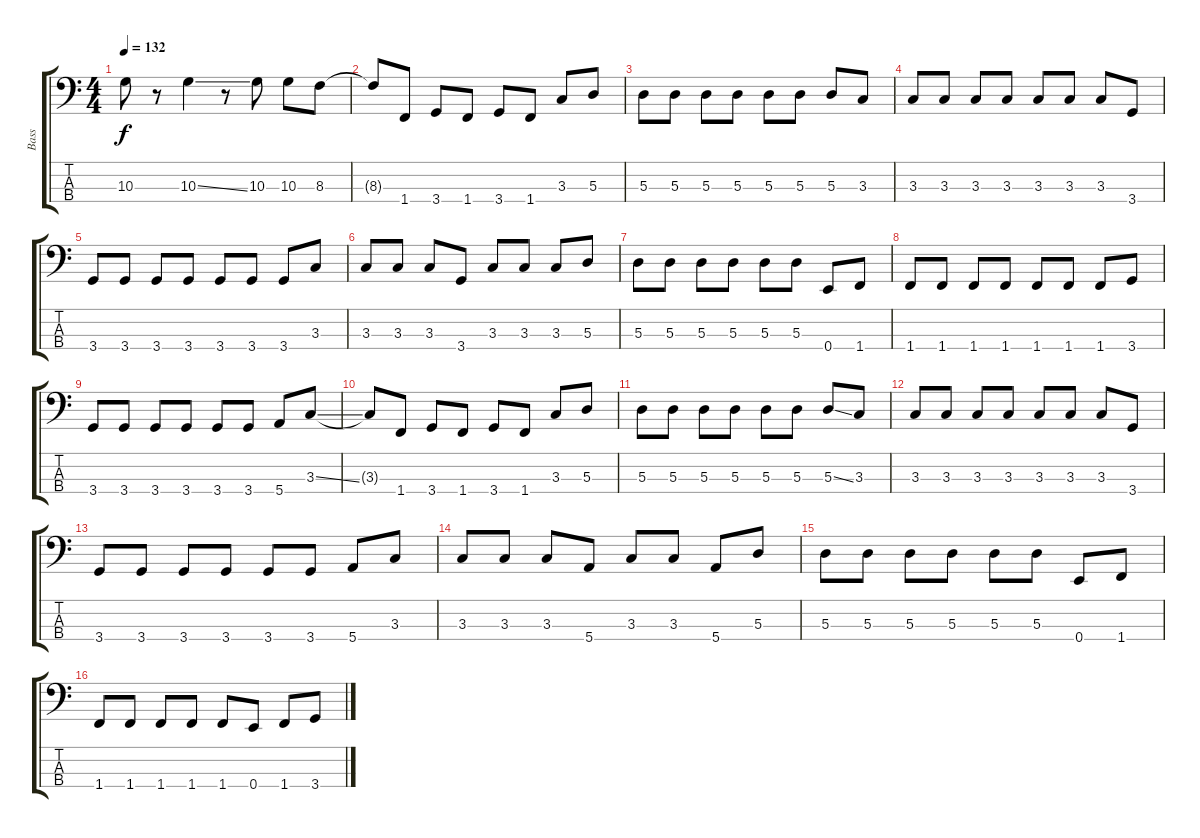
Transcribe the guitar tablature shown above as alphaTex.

\track ("Bass" "Bass") {instrument electricbassfinger}
\staff {score tabs}
\tuning (G2 D2 A1 E1) {hide}
\ts (4 4)
\tempo 132
\clef f4
\ks c
10.3.8{dy f} r.8 10.3{ss}.4 r.8 10.3.8 10.3.8 8.3.8 |
8.3{t}.8 1.4.8 3.4.8 1.4.8 3.4.8 1.4.8 3.3.8 5.3.8 |
5.3.8 5.3.8 5.3.8 5.3.8 5.3.8 5.3.8 5.3.8 3.3.8 |
3.3.8 3.3.8 3.3.8 3.3.8 3.3.8 3.3.8 3.3.8 3.4.8 |
3.4.8 3.4.8 3.4.8 3.4.8 3.4.8 3.4.8 3.4.8 3.3.8 |
3.3.8 3.3.8 3.3.8 3.4.8 3.3.8 3.3.8 3.3.8 5.3.8 |
5.3.8 5.3.8 5.3.8 5.3.8 5.3.8 5.3.8 0.4.8 1.4.8 |
1.4.8 1.4.8 1.4.8 1.4.8 1.4.8 1.4.8 1.4.8 3.4.8 |
3.4.8 3.4.8 3.4.8 3.4.8 3.4.8 3.4.8 5.4.8 3.3{ss}.8 |
3.3{t}.8 1.4.8 3.4.8 1.4.8 3.4.8 1.4.8 3.3.8 5.3.8 |
5.3.8 5.3.8 5.3.8 5.3.8 5.3.8 5.3.8 5.3{ss}.8 3.3.8 |
3.3.8 3.3.8 3.3.8 3.3.8 3.3.8 3.3.8 3.3.8 3.4.8 |
3.4.8 3.4.8 3.4.8 3.4.8 3.4.8 3.4.8 5.4.8 3.3.8 |
3.3.8 3.3.8 3.3.8 5.4.8 3.3.8 3.3.8 5.4.8 5.3.8 |
5.3.8 5.3.8 5.3.8 5.3.8 5.3.8 5.3.8 0.4.8 1.4.8 |
1.4.8 1.4.8 1.4.8 1.4.8 1.4.8 0.4.8 1.4.8 3.4.8
